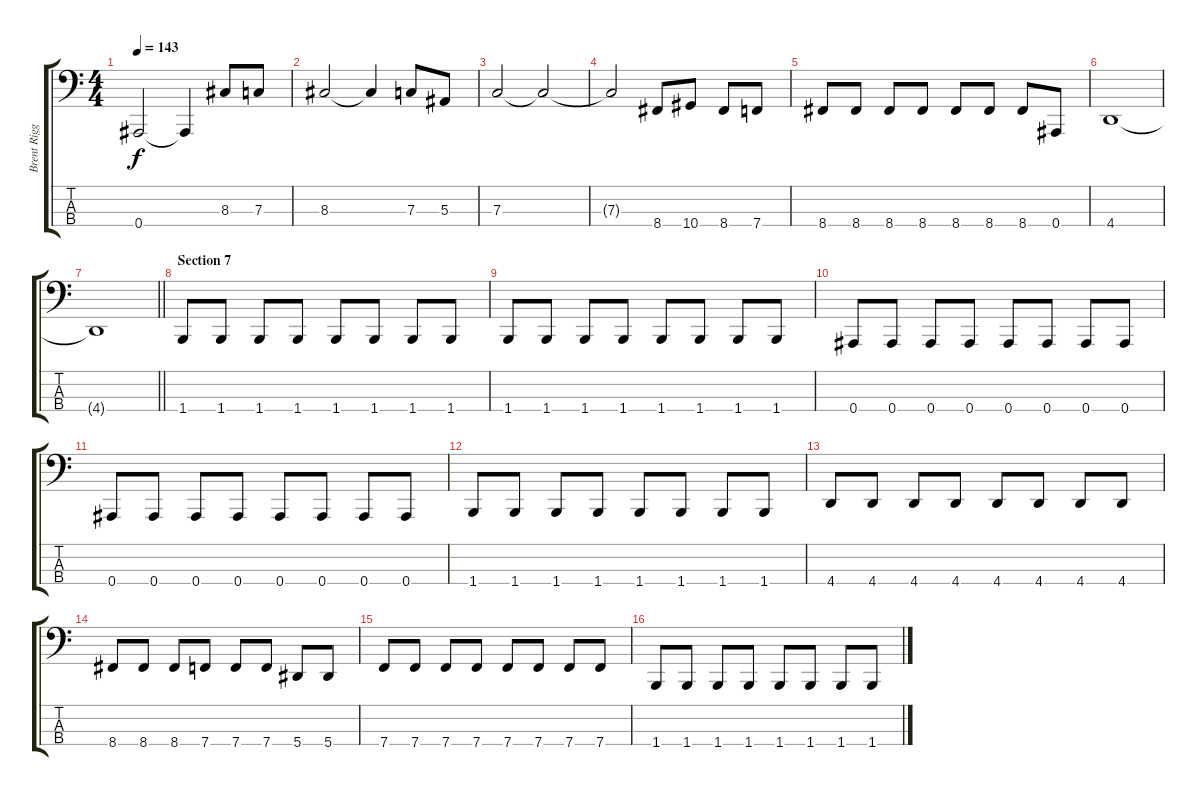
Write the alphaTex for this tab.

\track ("Brent Riggs" "Brent Rigg") {instrument electricbassfinger}
\staff {score tabs}
\tuning (Eb2 Bb1 F1 Bb0) {hide}
\ts (4 4)
\tempo 143
\clef f4
\ks c
0.4.2{dy f} 0.4{t}.4 8.3.8 7.3.8 |
8.3.2 8.3{t}.4 7.3.8 5.3.8 |
7.3.2 7.3{t}.2 |
7.3{t}.2 8.4.8 10.4.8 8.4.8 7.4.8 |
8.4.8 8.4.8 8.4.8 8.4.8 8.4.8 8.4.8 8.4.8 0.4.8 |
4.4.1 |
\barLineRight lightlight
4.4{t}.1 |
\section ("" "Section 7")
1.4.8 1.4.8 1.4.8 1.4.8 1.4.8 1.4.8 1.4.8 1.4.8 |
1.4.8 1.4.8 1.4.8 1.4.8 1.4.8 1.4.8 1.4.8 1.4.8 |
0.4.8 0.4.8 0.4.8 0.4.8 0.4.8 0.4.8 0.4.8 0.4.8 |
0.4.8 0.4.8 0.4.8 0.4.8 0.4.8 0.4.8 0.4.8 0.4.8 |
1.4.8 1.4.8 1.4.8 1.4.8 1.4.8 1.4.8 1.4.8 1.4.8 |
4.4.8 4.4.8 4.4.8 4.4.8 4.4.8 4.4.8 4.4.8 4.4.8 |
8.4.8 8.4.8 8.4.8 7.4.8 7.4.8 7.4.8 5.4.8 5.4.8 |
7.4.8 7.4.8 7.4.8 7.4.8 7.4.8 7.4.8 7.4.8 7.4.8 |
1.4.8 1.4.8 1.4.8 1.4.8 1.4.8 1.4.8 1.4.8 1.4.8
